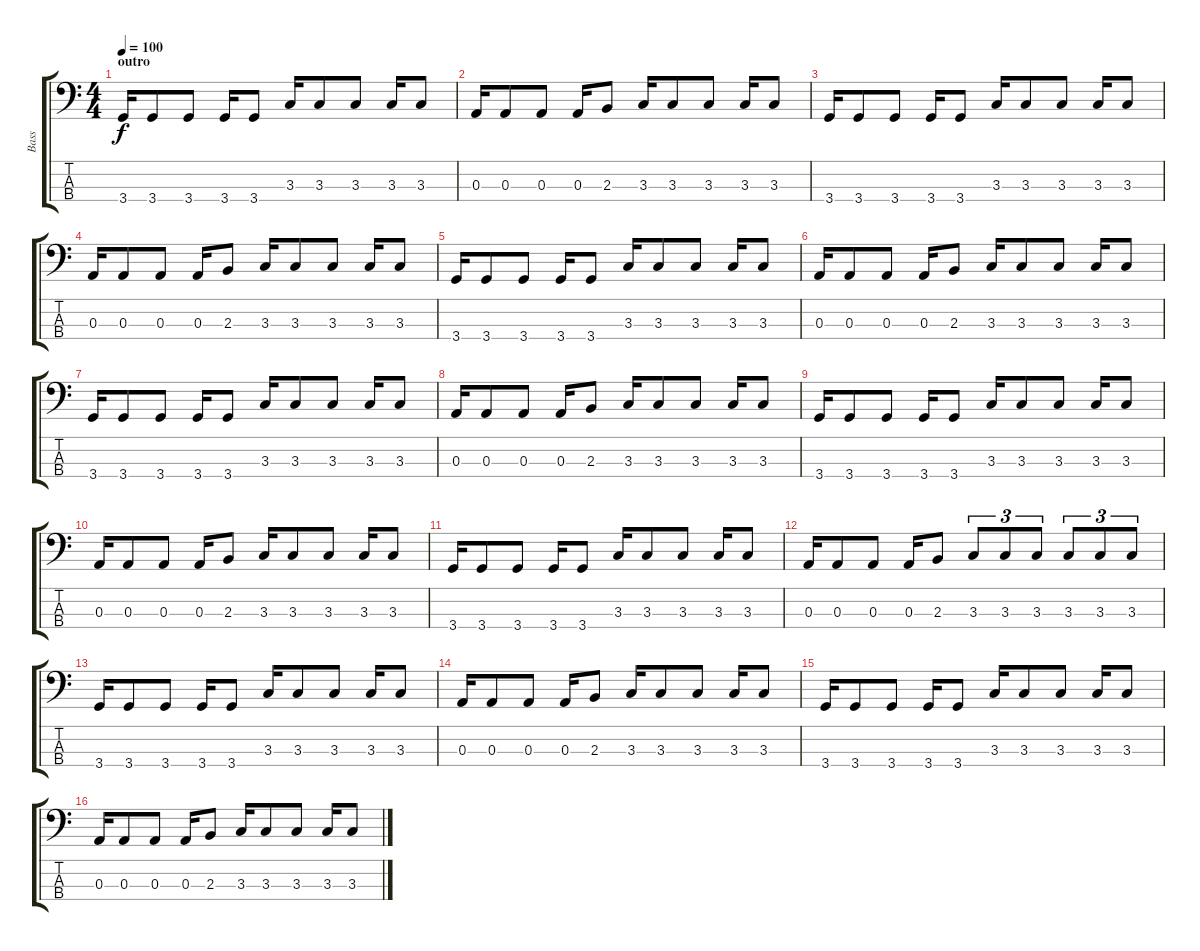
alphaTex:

\track ("Bass" "Bass") {instrument electricbasspick}
\staff {score tabs}
\tuning (G2 D2 A1 E1) {hide}
\ts (4 4)
\section ("" "outro")
\tempo 100
\clef f4
\ks c
3.4.16{dy f} 3.4.8 3.4.8 3.4.16 3.4.8 3.3.16 3.3.8 3.3.8 3.3.16 3.3.8 |
0.3.16 0.3.8 0.3.8 0.3.16 2.3.8 3.3.16 3.3.8 3.3.8 3.3.16 3.3.8 |
3.4.16 3.4.8 3.4.8 3.4.16 3.4.8 3.3.16 3.3.8 3.3.8 3.3.16 3.3.8 |
0.3.16 0.3.8 0.3.8 0.3.16 2.3.8 3.3.16 3.3.8 3.3.8 3.3.16 3.3.8 |
3.4.16 3.4.8 3.4.8 3.4.16 3.4.8 3.3.16 3.3.8 3.3.8 3.3.16 3.3.8 |
0.3.16 0.3.8 0.3.8 0.3.16 2.3.8 3.3.16 3.3.8 3.3.8 3.3.16 3.3.8 |
3.4.16 3.4.8 3.4.8 3.4.16 3.4.8 3.3.16 3.3.8 3.3.8 3.3.16 3.3.8 |
0.3.16 0.3.8 0.3.8 0.3.16 2.3.8 3.3.16 3.3.8 3.3.8 3.3.16 3.3.8 |
3.4.16 3.4.8 3.4.8 3.4.16 3.4.8 3.3.16 3.3.8 3.3.8 3.3.16 3.3.8 |
0.3.16 0.3.8 0.3.8 0.3.16 2.3.8 3.3.16 3.3.8 3.3.8 3.3.16 3.3.8 |
3.4.16 3.4.8 3.4.8 3.4.16 3.4.8 3.3.16 3.3.8 3.3.8 3.3.16 3.3.8 |
0.3.16 0.3.8 0.3.8 0.3.16 2.3.8 3.3.8{tu (3 2)} 3.3.8{tu (3 2)} 3.3.8{tu (3 2)} 3.3.8{tu (3 2)} 3.3.8{tu (3 2)} 3.3.8{tu (3 2)} |
3.4.16 3.4.8 3.4.8 3.4.16 3.4.8 3.3.16 3.3.8 3.3.8 3.3.16 3.3.8 |
0.3.16 0.3.8 0.3.8 0.3.16 2.3.8 3.3.16 3.3.8 3.3.8 3.3.16 3.3.8 |
3.4.16 3.4.8 3.4.8 3.4.16 3.4.8 3.3.16 3.3.8 3.3.8 3.3.16 3.3.8 |
0.3.16 0.3.8 0.3.8 0.3.16 2.3.8 3.3.16 3.3.8 3.3.8 3.3.16 3.3.8
